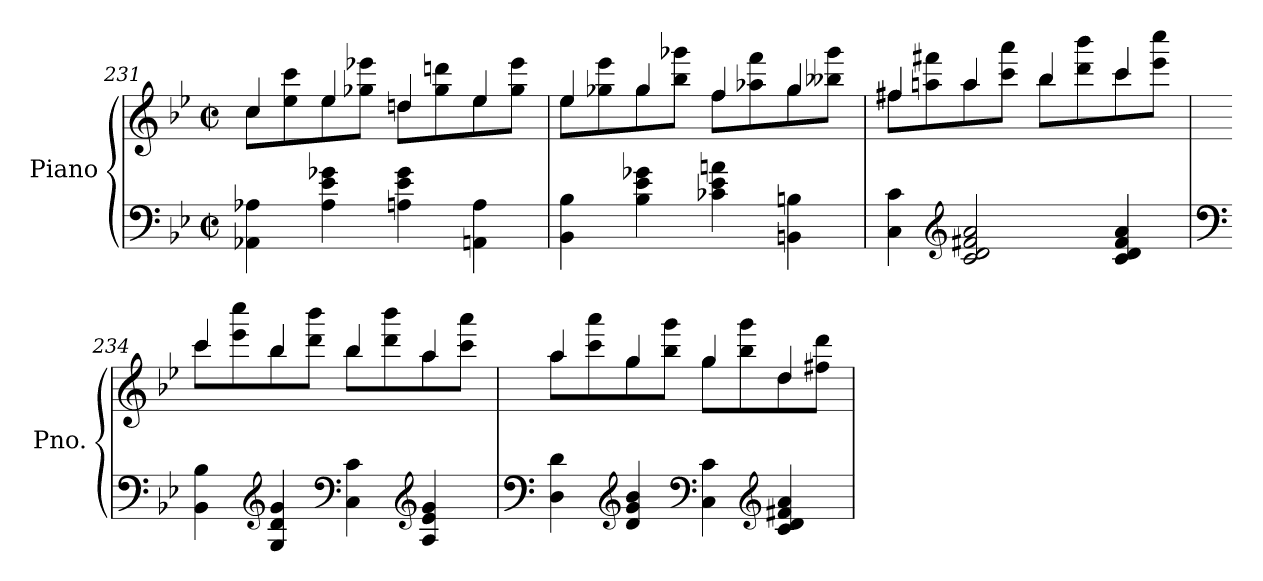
**kern	**kern
*part1	*part1
*staff2	*staff1
*I"Piano	*
*I'Pno.	*
*clefF4	*clefG2
*k[b-e-]	*k[b-e-]
*M2/2	*M2/2
*met(c|)	*met(c|)
=231	=231
*	*^
4AA-X\ 4A-X\	8cc\L	4cc/
.	8ee-\ 8ccc\	.
4A-\ 4e-\ 4g-X\	8ee-\	4ee-/
.	8gg-X\ 8eee-X\J	.
4An\ 4e-\ 4g-\	8ddn\L	4dd/
.	8gg-\ 8dddn\	.
4AAn\ 4A\	8ee-\	4ee-/
.	8gg-\ 8eee-\J	.
=232	=232	=232
4BB-\ 4B-\	8ee-\L	4ee-/
.	8gg-X\ 8eee-\	.
4B-\ 4e-\ 4g-X\	8gg-\	4gg-/
.	8bb-\ 8ggg-X\J	.
4c-X\ 4e-\ 4an\	8ff\L	4ff/
.	8aa-X\ 8fff\	.
4BBn\ 4Bn\	8gg-\	4gg-/
.	8bb--X\ 8ggg-\J	.
=233	=233	=233
4C\ 4c\	8ff#X\L	4ff#/
.	8aan\ 8fff#X\	.
*clefG2	*	*
2c/ 2d/ 2f#X/ 2a/	8aa\	4aa/
.	8ccc\ 8aaa\J	.
.	8bb-\L	4bb-/
.	8ddd\ 8bbb-\	.
4c/ 4d/ 4f#/ 4a/	8ccc\	4ccc/
.	8eee-\ 8cccc\J	.
!!LO:LB:g=z	!!
=234	=234	=234
*clefF4	*	*
4BB-\ 4B-\	4ccc/	8ccc\L
.	.	8eee-\ 8cccc\
*clefG2	*	*
4G/ 4d/ 4g/	4bb-/	8bb-\
.	.	8ddd\ 8bbb-\J
*clefF4	*	*
4C\ 4c\	4bb-/	8bb-\L
.	.	8ddd\ 8bbb-\
*clefG2	*	*
4A/ 4e-/ 4g/	4aa/	8aa\
.	.	8ccc\ 8aaa\J
=235	=235	=235
*clefF4	*	*
4D\ 4d\	4aa/	8aa\L
.	.	8ccc\ 8aaa\
*clefG2	*	*
4d/ 4g/ 4b-/	4gg/	8gg\
.	.	8bb-\ 8ggg\J
*clefF4	*	*
4C\ 4c\	4gg/	8gg\L
.	.	8bb-\ 8ggg\
*clefG2	*	*
4c/ 4d/ 4f#X/ 4a/	4dd/	8dd\
.	.	8ff#X\ 8ddd\J
*	*v	*v
=	=
*-	*-
